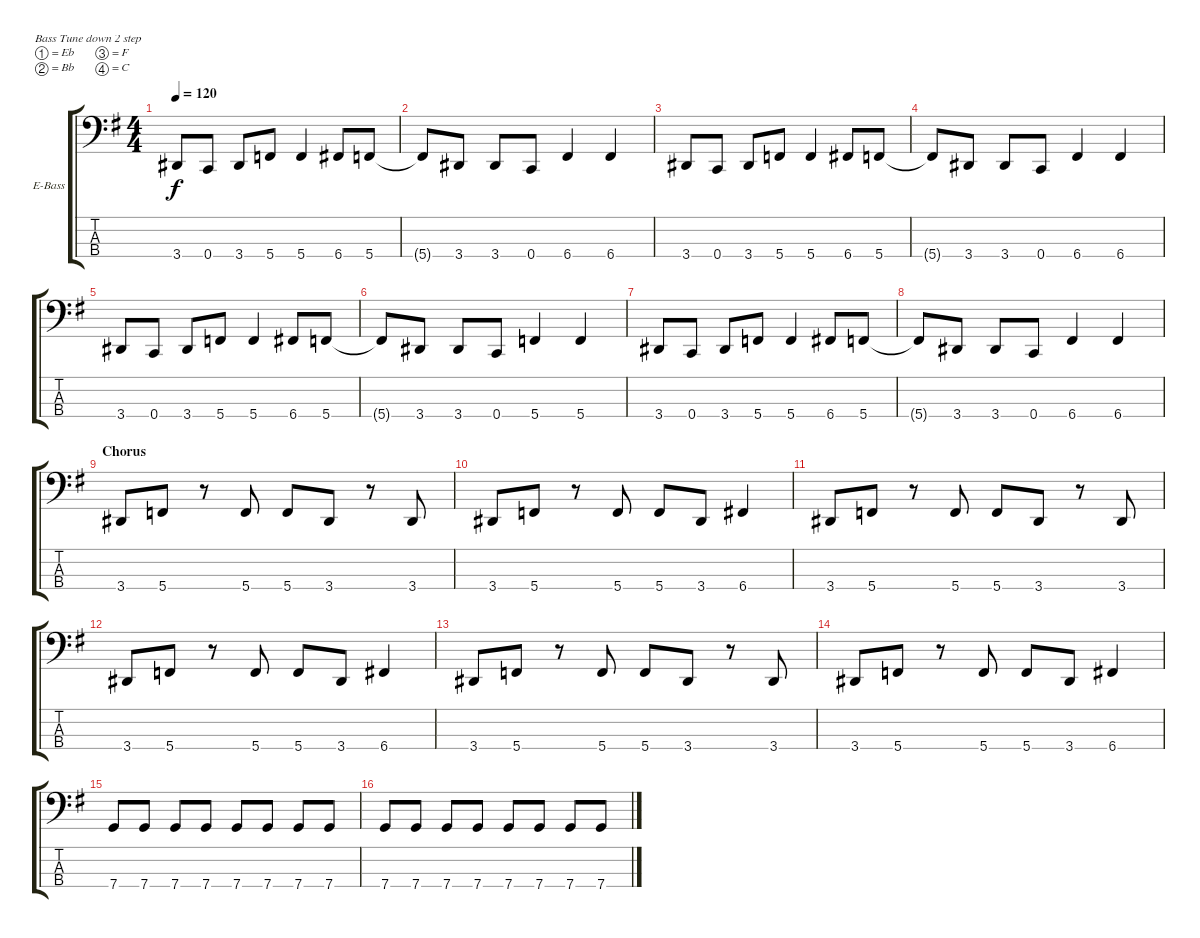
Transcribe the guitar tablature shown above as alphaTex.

\defaultSystemsLayout 4
\bracketExtendMode groupsimilarinstruments
\firstSystemTrackNameOrientation horizontal
\otherSystemsTrackNameOrientation horizontal
\track ("Electric Bass" "E-Bass") {instrument electricbassfinger}
\staff {score tabs}
\tuning (Eb2 Bb1 F1 C1)
\ts (4 4)
\tempo 120
\clef f4
\scale
1.05549
\ks g
3.4.8{dy f} 0.4.8 3.4.8 5.4.8 5.4.4 6.4.8 5.4.8 |
\scale
0.944515 5.4{t}.8 3.4.8 3.4.8 0.4.8 6.4.4 6.4.4 |
\scale
1.05549 3.4.8 0.4.8 3.4.8 5.4.8 5.4.4 6.4.8 5.4.8 |
\scale
0.944515 5.4{t}.8 3.4.8 3.4.8 0.4.8 6.4.4 6.4.4 |
\scale
1.05549 3.4.8 0.4.8 3.4.8 5.4.8 5.4.4 6.4.8 5.4.8 |
\scale
0.944515 5.4{t}.8 3.4.8 3.4.8 0.4.8 5.4.4 5.4.4 |
\scale
1.05549 3.4.8 0.4.8 3.4.8 5.4.8 5.4.4 6.4.8 5.4.8 |
\scale
0.944515 5.4{t}.8 3.4.8 3.4.8 0.4.8 6.4.4 6.4.4 |
\section ("" "Chorus")
\scale
1.05549 3.4.8 5.4.8 r.8 5.4.8 5.4.8 3.4.8 r.8 3.4.8 |
\scale
0.944515 3.4.8 5.4.8 r.8 5.4.8 5.4.8 3.4.8 6.4.4 |
\scale
1.05549 3.4.8 5.4.8 r.8 5.4.8 5.4.8 3.4.8 r.8 3.4.8 |
\scale
0.944515 3.4.8 5.4.8 r.8 5.4.8 5.4.8 3.4.8 6.4.4 |
\scale
1.05549 3.4.8 5.4.8 r.8 5.4.8 5.4.8 3.4.8 r.8 3.4.8 |
\scale
0.944515 3.4.8 5.4.8 r.8 5.4.8 5.4.8 3.4.8 6.4.4 |
\scale
1.05549 7.4.8 7.4.8 7.4.8 7.4.8 7.4.8 7.4.8 7.4.8 7.4.8 |
\scale
0.944515 7.4.8 7.4.8 7.4.8 7.4.8 7.4.8 7.4.8 7.4.8 7.4.8
